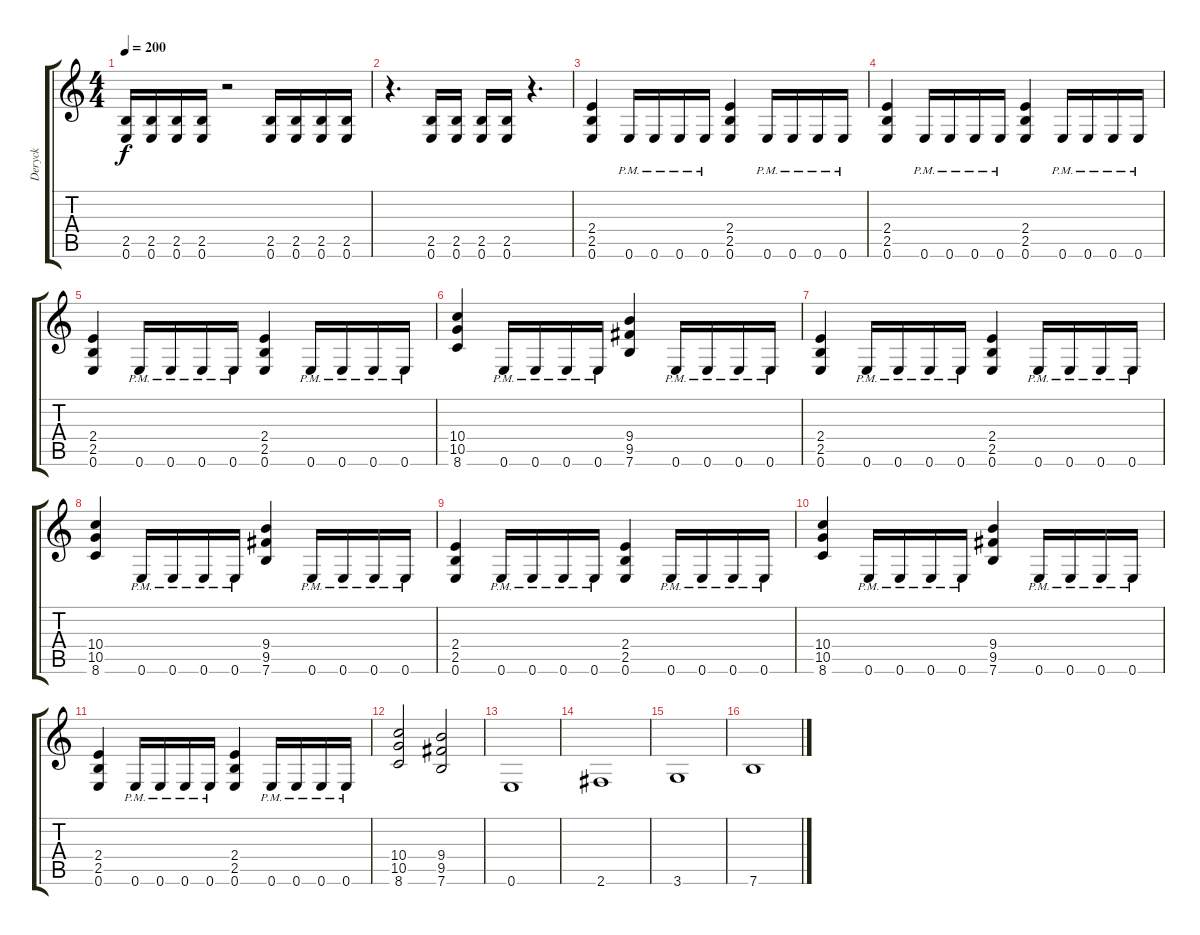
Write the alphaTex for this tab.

\track ("Deryck" "Deryck") {instrument overdrivenguitar}
\staff {score tabs}
\tuning (E4 B3 G3 D3 A2 E2) {hide}
\ts (4 4)
\tempo 200
\clef g2
\ks c
(2.5 0.6).16{dy f} (2.5 0.6).16 (2.5 0.6).16 (2.5 0.6).16 r.2 (2.5 0.6).16 (2.5 0.6).16 (2.5 0.6).16 (2.5 0.6).16 |
r.4{d} (2.5 0.6).16 (2.5 0.6).16 (2.5 0.6).16 (2.5 0.6).16 r.4{d} |
(2.4 2.5 0.6).4 0.6{pm}.16 0.6{pm}.16 0.6{pm}.16 0.6{pm}.16 (2.4 2.5 0.6).4 0.6{pm}.16 0.6{pm}.16 0.6{pm}.16 0.6{pm}.16 |
(2.4 2.5 0.6).4 0.6{pm}.16 0.6{pm}.16 0.6{pm}.16 0.6{pm}.16 (2.4 2.5 0.6).4 0.6{pm}.16 0.6{pm}.16 0.6{pm}.16 0.6{pm}.16 |
(2.4 2.5 0.6).4 0.6{pm}.16 0.6{pm}.16 0.6{pm}.16 0.6{pm}.16 (2.4 2.5 0.6).4 0.6{pm}.16 0.6{pm}.16 0.6{pm}.16 0.6{pm}.16 |
(10.4 10.5 8.6).4 0.6{pm}.16 0.6{pm}.16 0.6{pm}.16 0.6{pm}.16 (9.4 9.5 7.6).4 0.6{pm}.16 0.6{pm}.16 0.6{pm}.16 0.6{pm}.16 |
(2.4 2.5 0.6).4 0.6{pm}.16 0.6{pm}.16 0.6{pm}.16 0.6{pm}.16 (2.4 2.5 0.6).4 0.6{pm}.16 0.6{pm}.16 0.6{pm}.16 0.6{pm}.16 |
(10.4 10.5 8.6).4 0.6{pm}.16 0.6{pm}.16 0.6{pm}.16 0.6{pm}.16 (9.4 9.5 7.6).4 0.6{pm}.16 0.6{pm}.16 0.6{pm}.16 0.6{pm}.16 |
(2.4 2.5 0.6).4 0.6{pm}.16 0.6{pm}.16 0.6{pm}.16 0.6{pm}.16 (2.4 2.5 0.6).4 0.6{pm}.16 0.6{pm}.16 0.6{pm}.16 0.6{pm}.16 |
(10.4 10.5 8.6).4 0.6{pm}.16 0.6{pm}.16 0.6{pm}.16 0.6{pm}.16 (9.4 9.5 7.6).4 0.6{pm}.16 0.6{pm}.16 0.6{pm}.16 0.6{pm}.16 |
(2.4 2.5 0.6).4 0.6{pm}.16 0.6{pm}.16 0.6{pm}.16 0.6{pm}.16 (2.4 2.5 0.6).4 0.6{pm}.16 0.6{pm}.16 0.6{pm}.16 0.6{pm}.16 |
(10.4 10.5 8.6).2 (9.4 9.5 7.6).2 |
0.6.1 |
2.6.1 |
3.6.1 |
7.6.1
